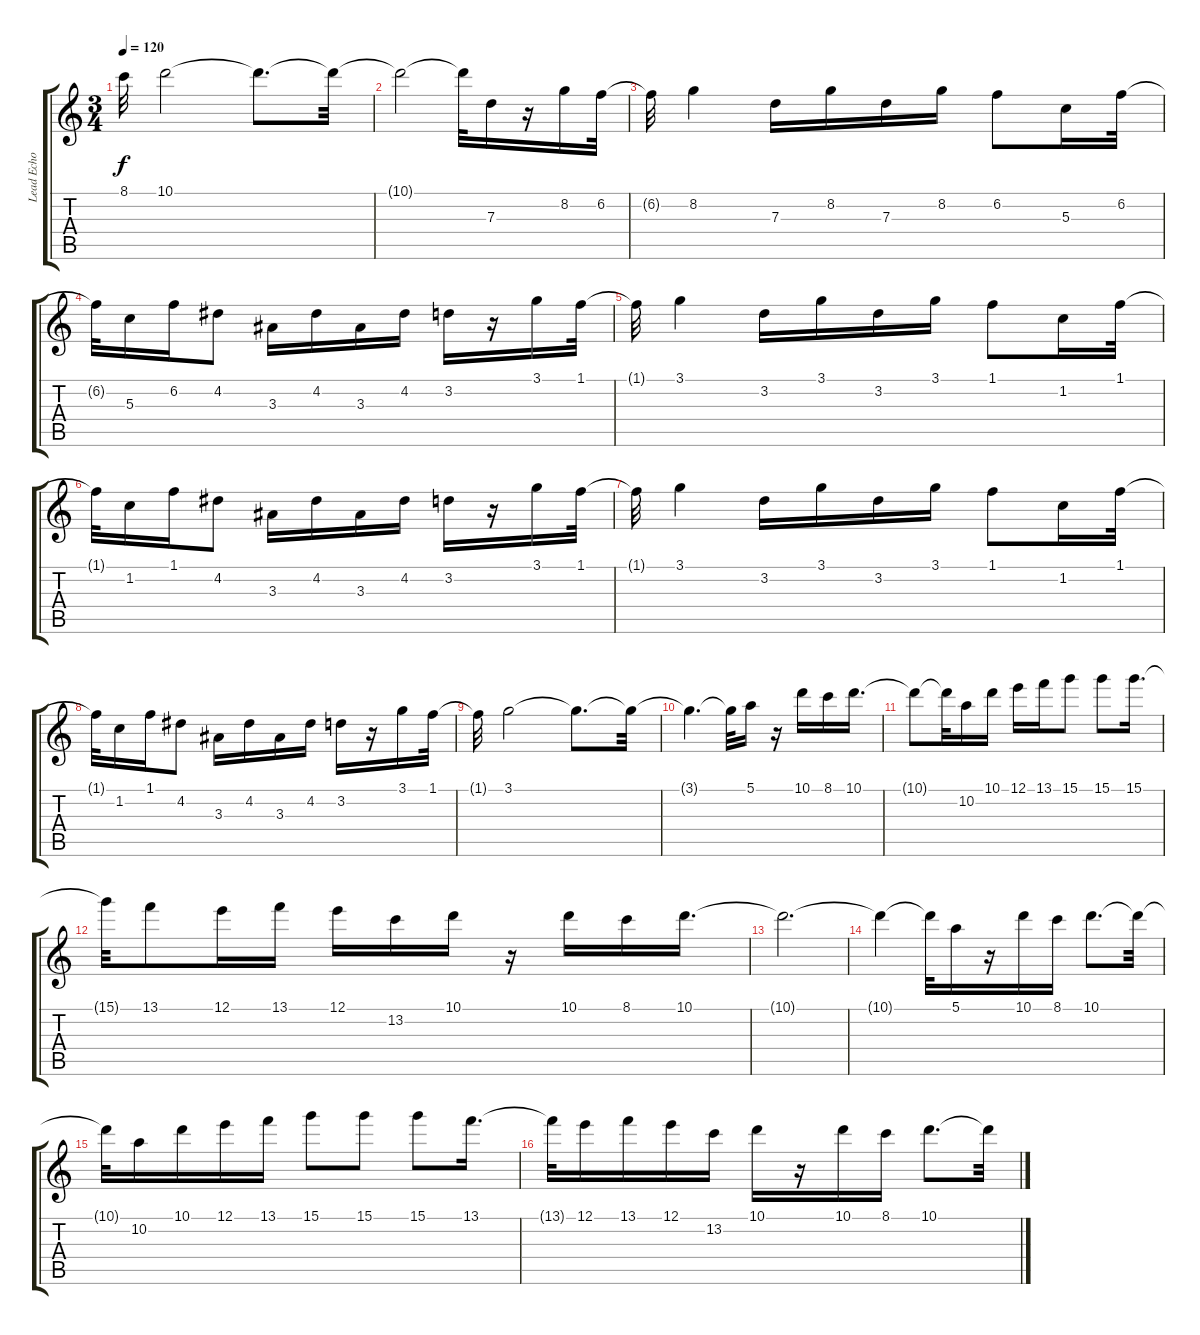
\track ("Lead Echo" "Lead Echo") {instrument fretlessbass}
\staff {score tabs}
\tuning (E4 B3 G3 D3 A2 E2) {hide}
\ts (3 4)
\tempo 120
\clef g2
\ks c
8.1{t}.32{dy f} 10.1.2 10.1{t}.8{d} 10.1{t}.32 |
10.1{t}.2 10.1{t}.32 7.3.16 r.16 8.2.16 6.2.32 |
6.2{t}.32 8.2.4 7.3.16 8.2.16 7.3.16 8.2.16 6.2.8 5.3.16 6.2.32 |
6.2{t}.32 5.3.16 6.2.16 4.2.8 3.3.16 4.2.16 3.3.16 4.2.16 3.2.16 r.16 3.1.16 1.1.32 |
1.1{t}.32 3.1.4 3.2.16 3.1.16 3.2.16 3.1.16 1.1.8 1.2.16 1.1.32 |
1.1{t}.32 1.2.16 1.1.16 4.2.8 3.3.16 4.2.16 3.3.16 4.2.16 3.2.16 r.16 3.1.16 1.1.32 |
1.1{t}.32 3.1.4 3.2.16 3.1.16 3.2.16 3.1.16 1.1.8 1.2.16 1.1.32 |
1.1{t}.32 1.2.16 1.1.16 4.2.8 3.3.16 4.2.16 3.3.16 4.2.16 3.2.16 r.16 3.1.16 1.1.32 |
1.1{t}.32 3.1.2 3.1{t}.8{d} 3.1{t}.32 |
3.1{t}.4{d} 3.1{t}.32 5.1.16 r.16 10.1.16 8.1.16 10.1.16{d} |
10.1{t}.8 10.1{t}.32 10.2.16 10.1.16 12.1.16 13.1.16 15.1.8 15.1.8 15.1.16{d} |
15.1{t}.32 13.1.8 12.1.16 13.1.16 12.1.16 13.2.16 10.1.16 r.16 10.1.16 8.1.16 10.1.16{d} |
10.1{t}.2{d} |
10.1{t}.4 10.1{t}.32 5.1.16 r.16 10.1.16 8.1.16 10.1.8{d} 10.1{t}.32 |
10.1{t}.32 10.2.16 10.1.16 12.1.16 13.1.16 15.1.8 15.1.8 15.1.8 13.1.16{d} |
13.1{t}.32 12.1.16 13.1.16 12.1.16 13.2.16 10.1.16 r.16 10.1.16 8.1.16 10.1.8{d} 10.1{t}.32
